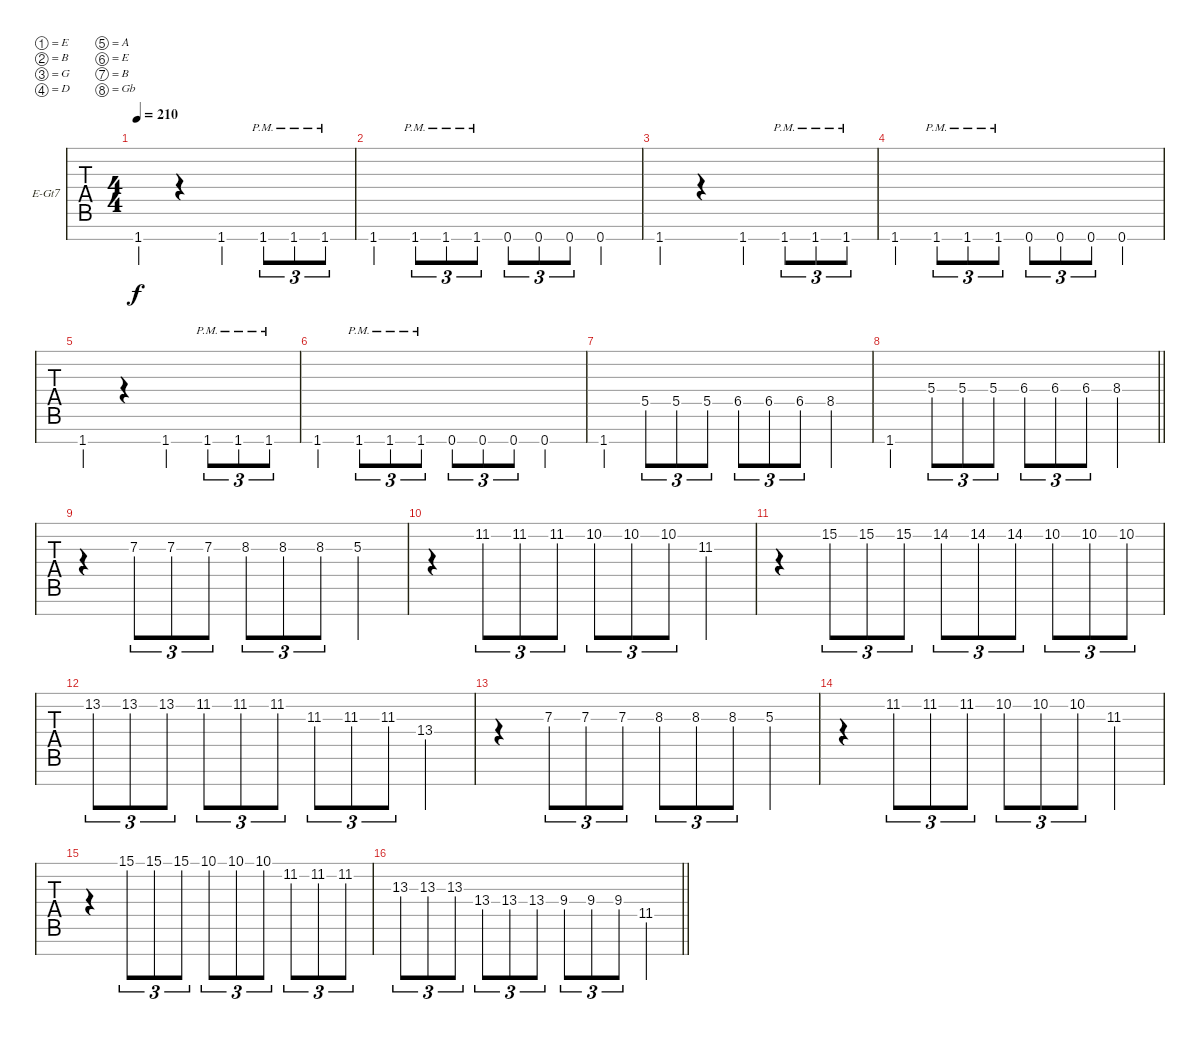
\bracketExtendMode groupsimilarinstruments
\firstSystemTrackNameOrientation horizontal
\otherSystemsTrackNameOrientation horizontal
\track ("Äîðîæêà 1" "E-Gt7") {instrument distortionguitar}
\staff {tabs}
\tuning (E4 B3 G3 D3 A2 E2 B1 Gb1)
\ts (4 4)
\tempo 210
\clef g2
\ks c
1.8.4{dy f} r.4 1.8.4 1.8{pm}.8{tu (3 2)} 1.8{pm}.8{tu (3 2)} 1.8{pm}.8{tu (3 2)} |
1.8.4 1.8{pm}.8{tu (3 2)} 1.8{pm}.8{tu (3 2)} 1.8{pm}.8{tu (3 2)} 0.8.8{tu (3 2)} 0.8.8{tu (3 2)} 0.8.8{tu (3 2)} 0.8.4 |
1.8.4 r.4 1.8.4 1.8{pm}.8{tu (3 2)} 1.8{pm}.8{tu (3 2)} 1.8{pm}.8{tu (3 2)} |
1.8.4 1.8{pm}.8{tu (3 2)} 1.8{pm}.8{tu (3 2)} 1.8{pm}.8{tu (3 2)} 0.8.8{tu (3 2)} 0.8.8{tu (3 2)} 0.8.8{tu (3 2)} 0.8.4 |
1.8.4 r.4 1.8.4 1.8{pm}.8{tu (3 2)} 1.8{pm}.8{tu (3 2)} 1.8{pm}.8{tu (3 2)} |
1.8.4 1.8{pm}.8{tu (3 2)} 1.8{pm}.8{tu (3 2)} 1.8{pm}.8{tu (3 2)} 0.8.8{tu (3 2)} 0.8.8{tu (3 2)} 0.8.8{tu (3 2)} 0.8.4 |
1.8.4 5.5.8{tu (3 2)} 5.5.8{tu (3 2)} 5.5.8{tu (3 2)} 6.5.8{tu (3 2)} 6.5.8{tu (3 2)} 6.5.8{tu (3 2)} 8.5.4 |
\barLineRight lightlight
1.8.4 5.4.8{tu (3 2)} 5.4.8{tu (3 2)} 5.4.8{tu (3 2)} 6.4.8{tu (3 2)} 6.4.8{tu (3 2)} 6.4.8{tu (3 2)} 8.4.4 |
\section ("" "")
r.4 7.3.8{tu (3 2)} 7.3.8{tu (3 2)} 7.3.8{tu (3 2)} 8.3.8{tu (3 2)} 8.3.8{tu (3 2)} 8.3.8{tu (3 2)} 5.3.4 |
r.4 11.2.8{tu (3 2)} 11.2.8{tu (3 2)} 11.2.8{tu (3 2)} 10.2.8{tu (3 2)} 10.2.8{tu (3 2)} 10.2.8{tu (3 2)} 11.3.4 |
r.4 15.2.8{tu (3 2)} 15.2.8{tu (3 2)} 15.2.8{tu (3 2)} 14.2.8{tu (3 2)} 14.2.8{tu (3 2)} 14.2.8{tu (3 2)} 10.2.8{tu (3 2)} 10.2.8{tu (3 2)} 10.2.8{tu (3 2)} |
13.2.8{tu (3 2)} 13.2.8{tu (3 2)} 13.2.8{tu (3 2)} 11.2.8{tu (3 2)} 11.2.8{tu (3 2)} 11.2.8{tu (3 2)} 11.3.8{tu (3 2)} 11.3.8{tu (3 2)} 11.3.8{tu (3 2)} 13.4.4 |
r.4 7.3.8{tu (3 2)} 7.3.8{tu (3 2)} 7.3.8{tu (3 2)} 8.3.8{tu (3 2)} 8.3.8{tu (3 2)} 8.3.8{tu (3 2)} 5.3.4 |
r.4 11.2.8{tu (3 2)} 11.2.8{tu (3 2)} 11.2.8{tu (3 2)} 10.2.8{tu (3 2)} 10.2.8{tu (3 2)} 10.2.8{tu (3 2)} 11.3.4 |
r.4 15.1.8{tu (3 2)} 15.1.8{tu (3 2)} 15.1.8{tu (3 2)} 10.1.8{tu (3 2)} 10.1.8{tu (3 2)} 10.1.8{tu (3 2)} 11.2.8{tu (3 2)} 11.2.8{tu (3 2)} 11.2.8{tu (3 2)} |
\barLineRight lightlight
13.3.8{tu (3 2)} 13.3.8{tu (3 2)} 13.3.8{tu (3 2)} 13.4.8{tu (3 2)} 13.4.8{tu (3 2)} 13.4.8{tu (3 2)} 9.4.8{tu (3 2)} 9.4.8{tu (3 2)} 9.4.8{tu (3 2)} 11.5.4
